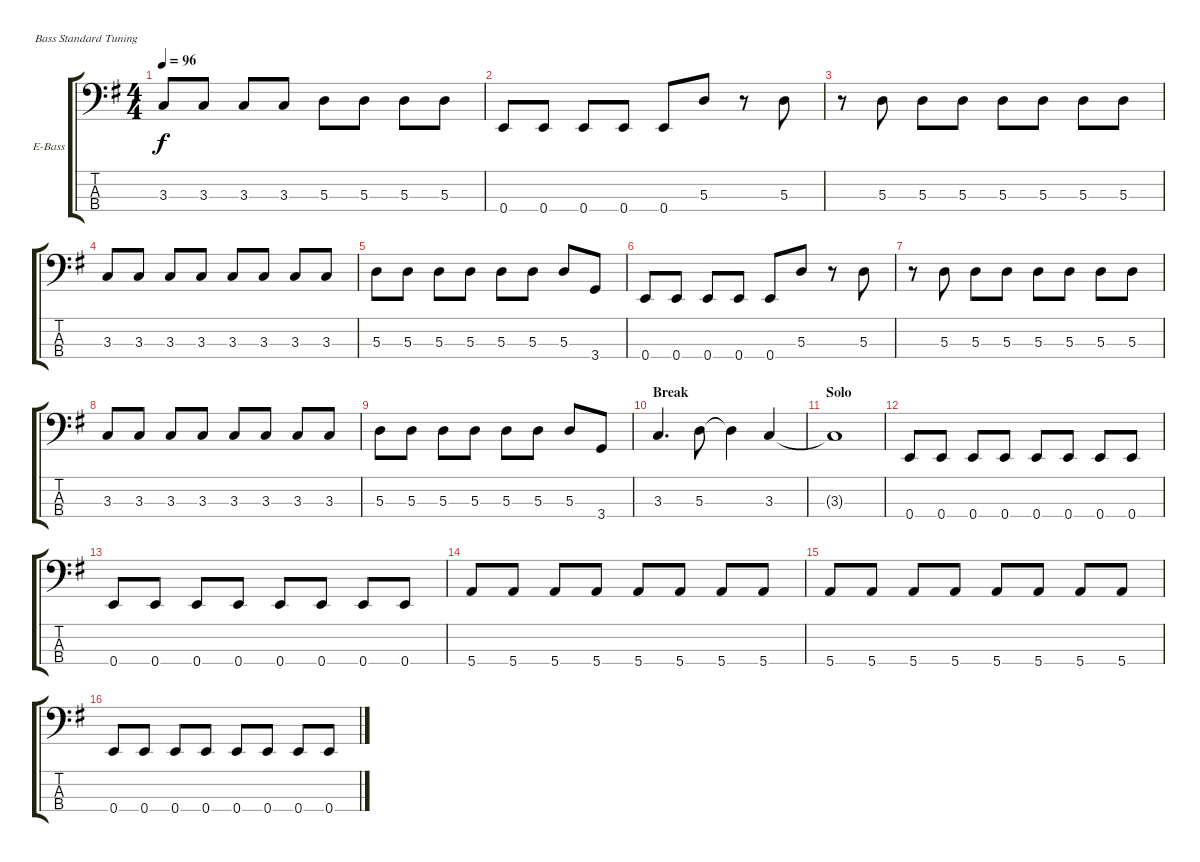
\bracketExtendMode groupsimilarinstruments
\firstSystemTrackNameOrientation horizontal
\otherSystemsTrackNameOrientation horizontal
\track ("Bass" "E-Bass") {instrument electricbassfinger}
\staff {score tabs}
\tuning (G2 D2 A1 E1)
\ts (4 4)
\tempo 96
\clef f4
\ks eminor
3.3.8{dy f} 3.3.8 3.3.8 3.3.8 5.3.8 5.3.8 5.3.8 5.3.8 |
0.4.8 0.4.8 0.4.8 0.4.8 0.4.8 5.3.8 r.8 5.3.8 |
r.8 5.3.8 5.3.8 5.3.8 5.3.8 5.3.8 5.3.8 5.3.8 |
3.3.8 3.3.8 3.3.8 3.3.8 3.3.8 3.3.8 3.3.8 3.3.8 |
5.3.8 5.3.8 5.3.8 5.3.8 5.3.8 5.3.8 5.3.8 3.4.8 |
0.4.8 0.4.8 0.4.8 0.4.8 0.4.8 5.3.8 r.8 5.3.8 |
r.8 5.3.8 5.3.8 5.3.8 5.3.8 5.3.8 5.3.8 5.3.8 |
3.3.8 3.3.8 3.3.8 3.3.8 3.3.8 3.3.8 3.3.8 3.3.8 |
5.3.8 5.3.8 5.3.8 5.3.8 5.3.8 5.3.8 5.3.8 3.4.8 |
\section ("" "Break")
3.3.4{d} 5.3.8 5.3{t}.4 3.3.4 |
\section ("" "Solo")
3.3{t}.1 |
0.4.8 0.4.8 0.4.8 0.4.8 0.4.8 0.4.8 0.4.8 0.4.8 |
0.4.8 0.4.8 0.4.8 0.4.8 0.4.8 0.4.8 0.4.8 0.4.8 |
5.4.8 5.4.8 5.4.8 5.4.8 5.4.8 5.4.8 5.4.8 5.4.8 |
5.4.8 5.4.8 5.4.8 5.4.8 5.4.8 5.4.8 5.4.8 5.4.8 |
0.4.8 0.4.8 0.4.8 0.4.8 0.4.8 0.4.8 0.4.8 0.4.8
